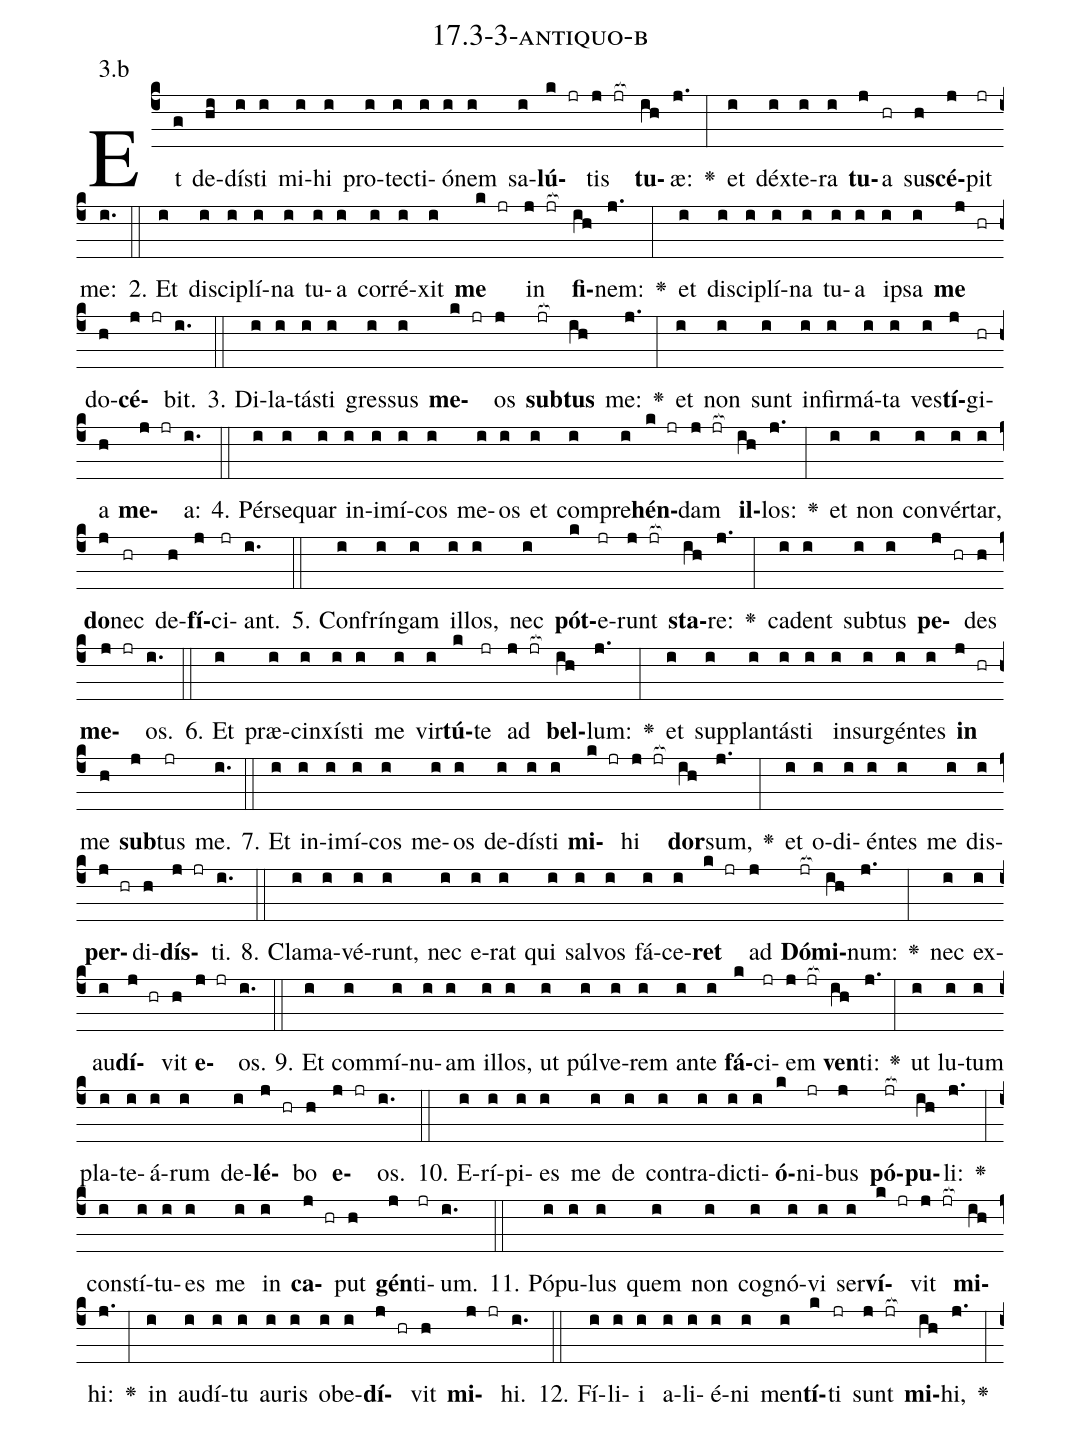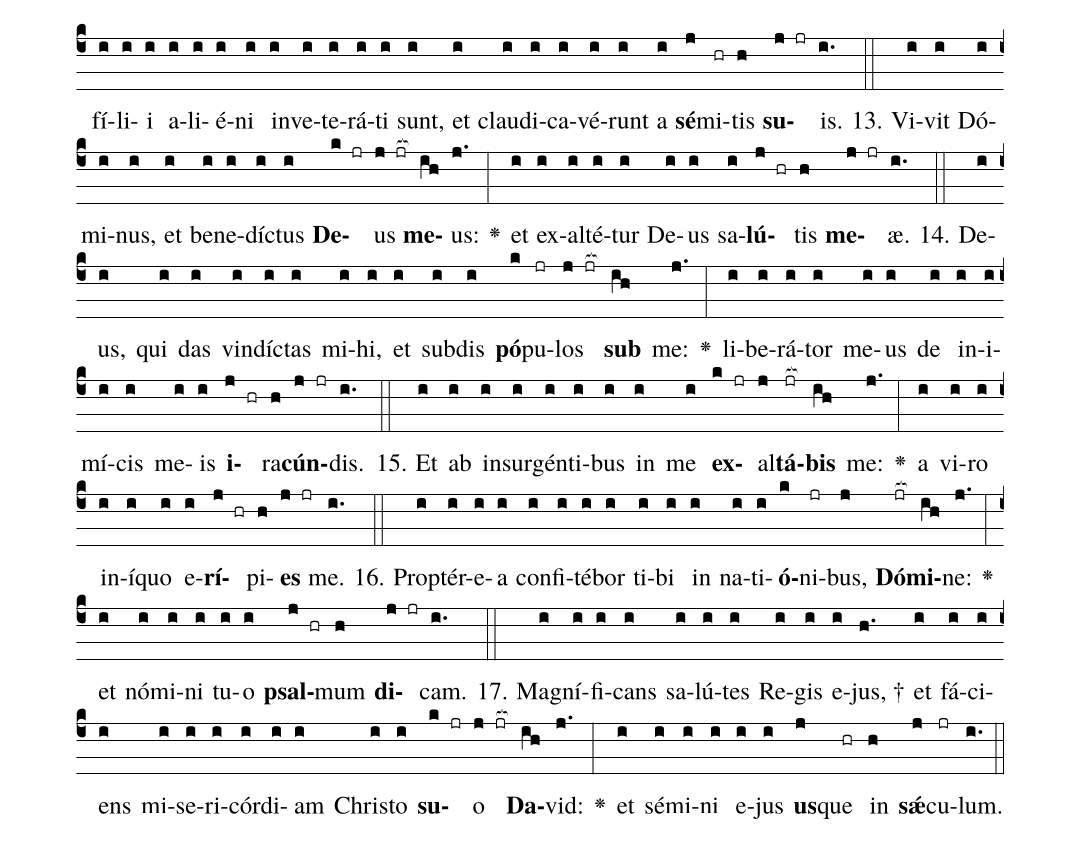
name: 17.3-3-antiquo-b;
annotation: 3.b;
%%
(c4)Et(g) de(hi)dís(i)ti(i) mi(i)hi(i) pro(i)tec(i)ti(i)ó(i)nem(i) sa(i)<b>lú</b>(k jr)tis(j jr[ocb:1{]) <b>tu</b>(ih[ocb:0}])æ:(j.) <v>\greheightstar</v>(:) et(i) déx(i)te(i)ra(i) <b>tu</b>(j)a(hr) su(h)<b>scé</b>(j)pit(jr) me:(i.) (::)
2. Et(i) di(i)sci(i)plí(i)na(i) tu(i)a(i) cor(i)ré(i)xit(i) <b>me</b>(k jr) in(j jr[ocb:1{]) <b>fi</b>(ih[ocb:0}])nem:(j.) <v>\greheightstar</v>(:) et(i) di(i)sci(i)plí(i)na(i) tu(i)a(i) ip(i)sa(i) <b>me</b>(j hr) do(h)<b>cé</b>(j jr)bit.(i.) (::)
3. Di(i)la(i)tás(i)ti(i) gres(i)sus(i) <b>me</b>(k jr)os(j) <b>sub</b>(jr[ocb:1{])<b>tus</b>(ih[ocb:0}]) me:(j.) <v>\greheightstar</v>(:) et(i) non(i) sunt(i) in(i)fir(i)má(i)ta(i) ves(i)<b>tí</b>(j)gi(hr)a(h) <b>me</b>(j jr)a:(i.) (::)
4. Pér(i)se(i)quar(i) in(i)i(i)mí(i)cos(i) me(i)os(i) et(i) com(i)pre(i)<b>hén</b>(k jr)dam(j jr[ocb:1{]) <b>il</b>(ih[ocb:0}])los:(j.) <v>\greheightstar</v>(:) et(i) non(i) con(i)vér(i)tar,(i) <b>do</b>(j)nec(hr) de(h)<b>fí</b>(j)ci(jr)ant.(i.) (::)
5. Con(i)frín(i)gam(i) il(i)los,(i) nec(i) <b>pót</b>(k)e(jr)runt(j jr[ocb:1{]) <b>sta</b>(ih[ocb:0}])re:(j.) <v>\greheightstar</v>(:) ca(i)dent(i) sub(i)tus(i) <b>pe</b>(j hr)des(h) <b>me</b>(j jr)os.(i.) (::)
6. Et(i) præ(i)cin(i)xís(i)ti(i) me(i) vir(i)<b>tú</b>(k)te(jr) ad(j jr[ocb:1{]) <b>bel</b>(ih[ocb:0}])lum:(j.) <v>\greheightstar</v>(:) et(i) sup(i)plan(i)tás(i)ti(i) in(i)sur(i)gén(i)tes(i) <b>in</b>(j hr) me(h) <b>sub</b>(j)tus(jr) me.(i.) (::)
7. Et(i) in(i)i(i)mí(i)cos(i) me(i)os(i) de(i)dís(i)ti(i) <b>mi</b>(k jr)hi(j jr[ocb:1{]) <b>dor</b>(ih[ocb:0}])sum,(j.) <v>\greheightstar</v>(:) et(i) o(i)di(i)én(i)tes(i) me(i) dis(i)<b>per</b>(j hr)di(h)<b>dís</b>(j jr)ti.(i.) (::)
8. Cla(i)ma(i)vé(i)runt,(i) nec(i) e(i)rat(i) qui(i) sal(i)vos(i) fá(i)ce(i)<b>ret</b>(k jr) ad(j) <b>Dó</b>(jr[ocb:1{])<b>mi</b>(ih[ocb:0}])num:(j.) <v>\greheightstar</v>(:) nec(i) ex(i)au(i)<b>dí</b>(j hr)vit(h) <b>e</b>(j jr)os.(i.) (::)
9. Et(i) com(i)mí(i)nu(i)am(i) il(i)los,(i) ut(i) púl(i)ve(i)rem(i) an(i)te(i) <b>fá</b>(k)ci(jr)em(j jr[ocb:1{]) <b>ven</b>(ih[ocb:0}])ti:(j.) <v>\greheightstar</v>(:) ut(i) lu(i)tum(i) pla(i)te(i)á(i)rum(i) de(i)<b>lé</b>(j hr)bo(h) <b>e</b>(j jr)os.(i.) (::)
10. E(i)rí(i)pi(i)es(i) me(i) de(i) con(i)tra(i)dic(i)ti(i)<b>ó</b>(k)ni(jr)bus(j) <b>pó</b>(jr[ocb:1{])<b>pu</b>(ih[ocb:0}])li:(j.) <v>\greheightstar</v>(:) con(i)stí(i)tu(i)es(i) me(i) in(i) <b>ca</b>(j hr)put(h) <b>gén</b>(j)ti(jr)um.(i.) (::)
11. Pó(i)pu(i)lus(i) quem(i) non(i) co(i)gnó(i)vi(i) ser(i)<b>ví</b>(k jr)vit(j jr[ocb:1{]) <b>mi</b>(ih[ocb:0}])hi:(j.) <v>\greheightstar</v>(:) in(i) au(i)dí(i)tu(i) au(i)ris(i) ob(i)e(i)<b>dí</b>(j hr)vit(h) <b>mi</b>(j jr)hi.(i.) (::)
12. Fí(i)li(i)i(i) a(i)li(i)é(i)ni(i) men(i)<b>tí</b>(k)ti(jr) sunt(j jr[ocb:1{]) <b>mi</b>(ih[ocb:0}])hi,(j.) <v>\greheightstar</v>(:) fí(i)li(i)i(i) a(i)li(i)é(i)ni(i) in(i)ve(i)te(i)rá(i)ti(i) sunt,(i) et(i) clau(i)di(i)ca(i)vé(i)runt(i) a(i) <b>sé</b>(j)mi(hr)tis(h) <b>su</b>(j jr)is.(i.) (::)
13. Vi(i)vit(i) Dó(i)mi(i)nus,(i) et(i) be(i)ne(i)díc(i)tus(i) <b>De</b>(k jr)us(j jr[ocb:1{]) <b>me</b>(ih[ocb:0}])us:(j.) <v>\greheightstar</v>(:) et(i) ex(i)al(i)té(i)tur(i) De(i)us(i) sa(i)<b>lú</b>(j hr)tis(h) <b>me</b>(j jr)æ.(i.) (::)
14. De(i)us,(i) qui(i) das(i) vin(i)díc(i)tas(i) mi(i)hi,(i) et(i) sub(i)dis(i) <b>pó</b>(k)pu(jr)los(j jr[ocb:1{]) <b>sub</b>(ih[ocb:0}]) me:(j.) <v>\greheightstar</v>(:) li(i)be(i)rá(i)tor(i) me(i)us(i) de(i) in(i)i(i)mí(i)cis(i) me(i)is(i) <b>i</b>(j hr)ra(h)<b>cún</b>(j jr)dis.(i.) (::)
15. Et(i) ab(i) in(i)sur(i)gén(i)ti(i)bus(i) in(i) me(i) <b>ex</b>(k jr)al(j)<b>tá</b>(jr[ocb:1{])<b>bis</b>(ih[ocb:0}]) me:(j.) <v>\greheightstar</v>(:) a(i) vi(i)ro(i) in(i)í(i)quo(i) e(i)<b>rí</b>(j hr)pi(h)<b>es</b>(j jr) me.(i.) (::)
16. Prop(i)tér(i)e(i)a(i) con(i)fi(i)té(i)bor(i) ti(i)bi(i) in(i) na(i)ti(i)<b>ó</b>(k)ni(jr)bus,(j) <b>Dó</b>(jr[ocb:1{])<b>mi</b>(ih[ocb:0}])ne:(j.) <v>\greheightstar</v>(:) et(i) nó(i)mi(i)ni(i) tu(i)o(i) <b>psal</b>(j hr)mum(h) <b>di</b>(j jr)cam.(i.) (::)
17. Ma(i)gní(i)fi(i)cans(i) sa(i)lú(i)tes(i) Re(i)gis(i) e(i)jus, †(h.) et(i) fá(i)ci(i)ens(i) mi(i)se(i)ri(i)cór(i)di(i)am(i) Chris(i)to(i) <b>su</b>(k jr)o(j jr[ocb:1{]) <b>Da</b>(ih[ocb:0}])vid:(j.) <v>\greheightstar</v>(:) et(i) sé(i)mi(i)ni(i) e(i)jus(i) <b>us</b>(j)que(hr) in(h) <b>sǽ</b>(j)cu(jr)lum.(i.) (::)
